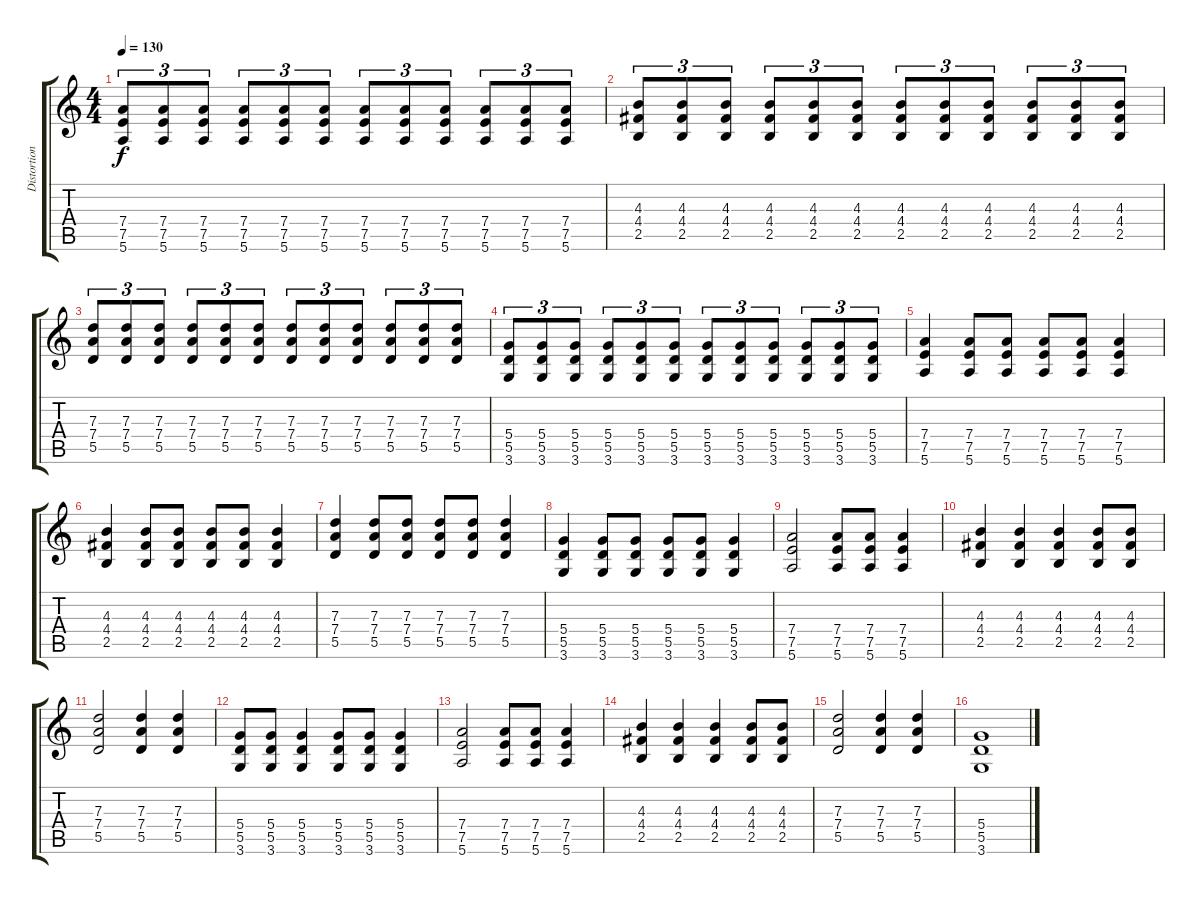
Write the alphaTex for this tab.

\track ("Distortion guitar" "Distortion") {instrument distortionguitar}
\staff {score tabs}
\tuning (E4 B3 G3 D3 A2 E2) {hide}
\ts (4 4)
\tempo 130
\clef g2
\ks c
(7.4 7.5 5.6).8{tu (3 2) dy f} (7.4 7.5 5.6).8{tu (3 2)} (7.4 7.5 5.6).8{tu (3 2)} (7.4 7.5 5.6).8{tu (3 2)} (7.4 7.5 5.6).8{tu (3 2)} (7.4 7.5 5.6).8{tu (3 2)} (7.4 7.5 5.6).8{tu (3 2)} (7.4 7.5 5.6).8{tu (3 2)} (7.4 7.5 5.6).8{tu (3 2)} (7.4 7.5 5.6).8{tu (3 2)} (7.4 7.5 5.6).8{tu (3 2)} (7.4 7.5 5.6).8{tu (3 2)} |
(4.3 4.4 2.5).8{tu (3 2)} (4.3 4.4 2.5).8{tu (3 2)} (4.3 4.4 2.5).8{tu (3 2)} (4.3 4.4 2.5).8{tu (3 2)} (4.3 4.4 2.5).8{tu (3 2)} (4.3 4.4 2.5).8{tu (3 2)} (4.3 4.4 2.5).8{tu (3 2)} (4.3 4.4 2.5).8{tu (3 2)} (4.3 4.4 2.5).8{tu (3 2)} (4.3 4.4 2.5).8{tu (3 2)} (4.3 4.4 2.5).8{tu (3 2)} (4.3 4.4 2.5).8{tu (3 2)} |
(7.3 7.4 5.5).8{tu (3 2)} (7.3 7.4 5.5).8{tu (3 2)} (7.3 7.4 5.5).8{tu (3 2)} (7.3 7.4 5.5).8{tu (3 2)} (7.3 7.4 5.5).8{tu (3 2)} (7.3 7.4 5.5).8{tu (3 2)} (7.3 7.4 5.5).8{tu (3 2)} (7.3 7.4 5.5).8{tu (3 2)} (7.3 7.4 5.5).8{tu (3 2)} (7.3 7.4 5.5).8{tu (3 2)} (7.3 7.4 5.5).8{tu (3 2)} (7.3 7.4 5.5).8{tu (3 2)} |
(5.4 5.5 3.6).8{tu (3 2)} (5.4 5.5 3.6).8{tu (3 2)} (5.4 5.5 3.6).8{tu (3 2)} (5.4 5.5 3.6).8{tu (3 2)} (5.4 5.5 3.6).8{tu (3 2)} (5.4 5.5 3.6).8{tu (3 2)} (5.4 5.5 3.6).8{tu (3 2)} (5.4 5.5 3.6).8{tu (3 2)} (5.4 5.5 3.6).8{tu (3 2)} (5.4 5.5 3.6).8{tu (3 2)} (5.4 5.5 3.6).8{tu (3 2)} (5.4 5.5 3.6).8{tu (3 2)} |
(7.4 7.5 5.6).4 (7.4 7.5 5.6).8 (7.4 7.5 5.6).8 (7.4 7.5 5.6).8 (7.4 7.5 5.6).8 (7.4 7.5 5.6).4 |
(4.3 4.4 2.5).4 (4.3 4.4 2.5).8 (4.3 4.4 2.5).8 (4.3 4.4 2.5).8 (4.3 4.4 2.5).8 (4.3 4.4 2.5).4 |
(7.3 7.4 5.5).4 (7.3 7.4 5.5).8 (7.3 7.4 5.5).8 (7.3 7.4 5.5).8 (7.3 7.4 5.5).8 (7.3 7.4 5.5).4 |
(5.4 5.5 3.6).4 (5.4 5.5 3.6).8 (5.4 5.5 3.6).8 (5.4 5.5 3.6).8 (5.4 5.5 3.6).8 (5.4 5.5 3.6).4 |
(7.4 7.5 5.6).2 (7.4 7.5 5.6).8 (7.4 7.5 5.6).8 (7.4 7.5 5.6).4 |
(4.3 4.4 2.5).4 (4.3 4.4 2.5).4 (4.3 4.4 2.5).4 (4.3 4.4 2.5).8 (4.3 4.4 2.5).8 |
(7.3 7.4 5.5).2 (7.3 7.4 5.5).4 (7.3 7.4 5.5).4 |
(5.4 5.5 3.6).8 (5.4 5.5 3.6).8 (5.4 5.5 3.6).4 (5.4 5.5 3.6).8 (5.4 5.5 3.6).8 (5.4 5.5 3.6).4 |
(7.4 7.5 5.6).2 (7.4 7.5 5.6).8 (7.4 7.5 5.6).8 (7.4 7.5 5.6).4 |
(4.3 4.4 2.5).4 (4.3 4.4 2.5).4 (4.3 4.4 2.5).4 (4.3 4.4 2.5).8 (4.3 4.4 2.5).8 |
(7.3 7.4 5.5).2 (7.3 7.4 5.5).4 (7.3 7.4 5.5).4 |
(5.4 5.5 3.6).1
